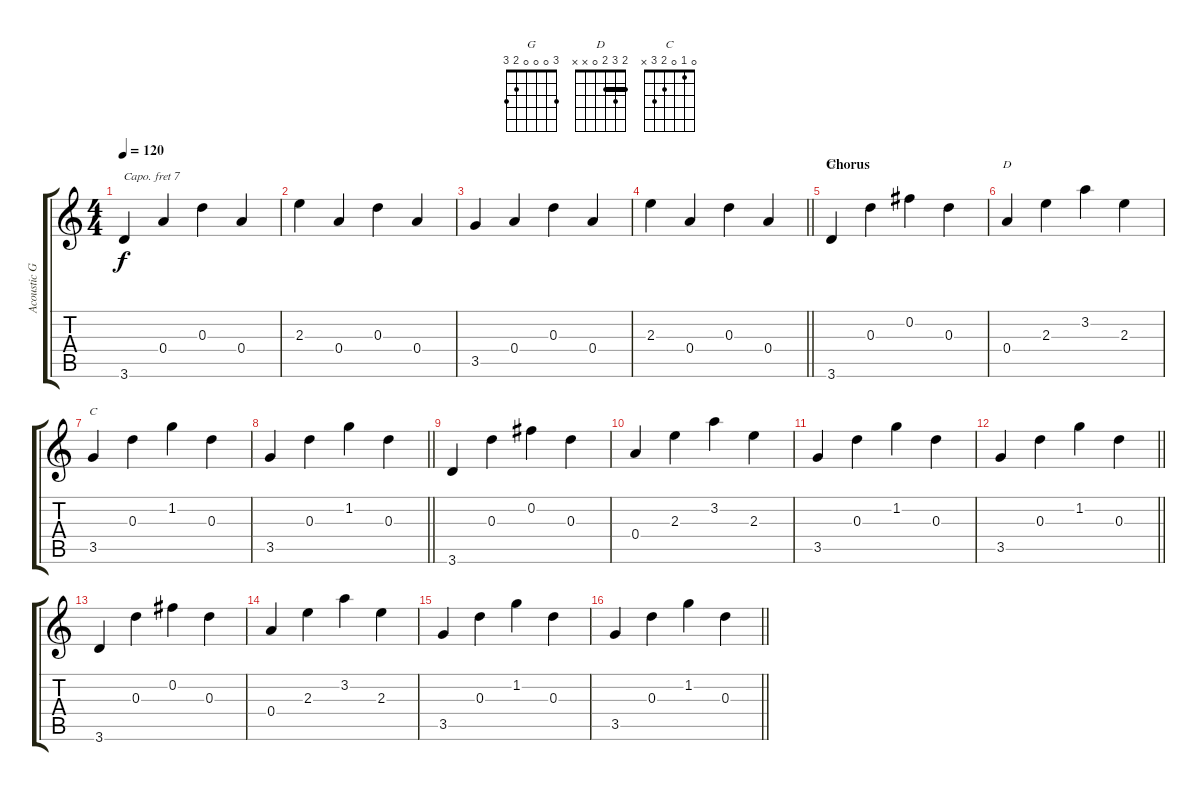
\track ("Acoustic Guitar" "Acoustic G") {instrument acousticguitarsteel}
\staff {score tabs}
\capo 7
\tuning (E4 B3 G3 D3 A2 E2) {hide}
\chord ("G" 3 0 0 0 2 3)
\chord ("D" 2 3 2 0 x x) {barre 2}
\chord ("C" 0 1 0 2 3 x)
\ts (4 4)
\tempo 120
\clef g2
\ks c
3.6.4{dy f} 0.4.4 0.3.4 0.4.4 |
2.3.4 0.4.4 0.3.4 0.4.4 |
3.5.4 0.4.4 0.3.4 0.4.4 |
\barLineRight lightlight
2.3.4 0.4.4 0.3.4 0.4.4 |
\section ("" "Chorus")
3.6.4{ch "G" lyrics (0 "") lyrics (1 "") lyrics (2 "") lyrics (3 "") lyrics (4 "")} 0.3.4 0.2.4 0.3.4 |
0.4.4{ch "D"} 2.3.4 3.2.4 2.3.4 |
3.5.4{ch "C"} 0.3.4 1.2.4 0.3.4 |
\barLineRight lightlight
3.5.4 0.3.4 1.2.4 0.3.4 |
3.6.4 0.3.4 0.2.4 0.3.4 |
0.4.4 2.3.4 3.2.4 2.3.4 |
3.5.4 0.3.4 1.2.4 0.3.4 |
\barLineRight lightlight
3.5.4 0.3.4 1.2.4 0.3.4 |
3.6.4 0.3.4 0.2.4 0.3.4 |
0.4.4 2.3.4 3.2.4 2.3.4 |
3.5.4 0.3.4 1.2.4 0.3.4 |
\barLineRight lightlight
3.5.4 0.3.4 1.2.4 0.3.4
